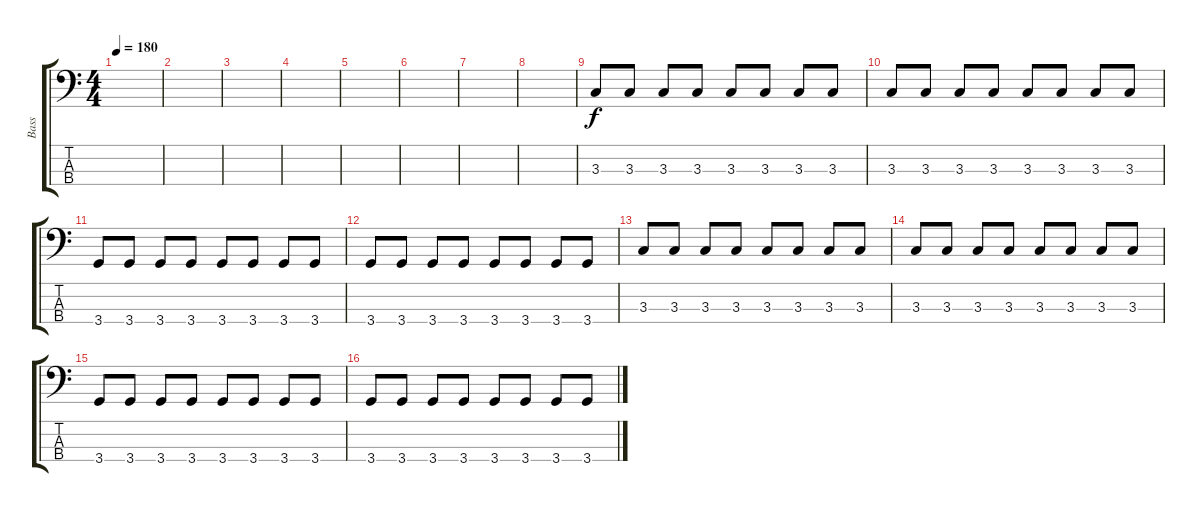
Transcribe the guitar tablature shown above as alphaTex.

\track ("Bass" "Bass") {instrument electricbassfinger}
\staff {score tabs}
\tuning (G2 D2 A1 E1) {hide}
\ts (4 4)
\tempo 180
\clef f4
\ks c
|
|
|
|
|
|
|
|
3.3.8 3.3.8 3.3.8 3.3.8 3.3.8 3.3.8 3.3.8 3.3.8 |
3.3.8 3.3.8 3.3.8 3.3.8 3.3.8 3.3.8 3.3.8 3.3.8 |
3.4.8 3.4.8 3.4.8 3.4.8 3.4.8 3.4.8 3.4.8 3.4.8 |
3.4.8 3.4.8 3.4.8 3.4.8 3.4.8 3.4.8 3.4.8 3.4.8 |
3.3.8 3.3.8 3.3.8 3.3.8 3.3.8 3.3.8 3.3.8 3.3.8 |
3.3.8 3.3.8 3.3.8 3.3.8 3.3.8 3.3.8 3.3.8 3.3.8 |
3.4.8 3.4.8 3.4.8 3.4.8 3.4.8 3.4.8 3.4.8 3.4.8 |
3.4.8 3.4.8 3.4.8 3.4.8 3.4.8 3.4.8 3.4.8 3.4.8
